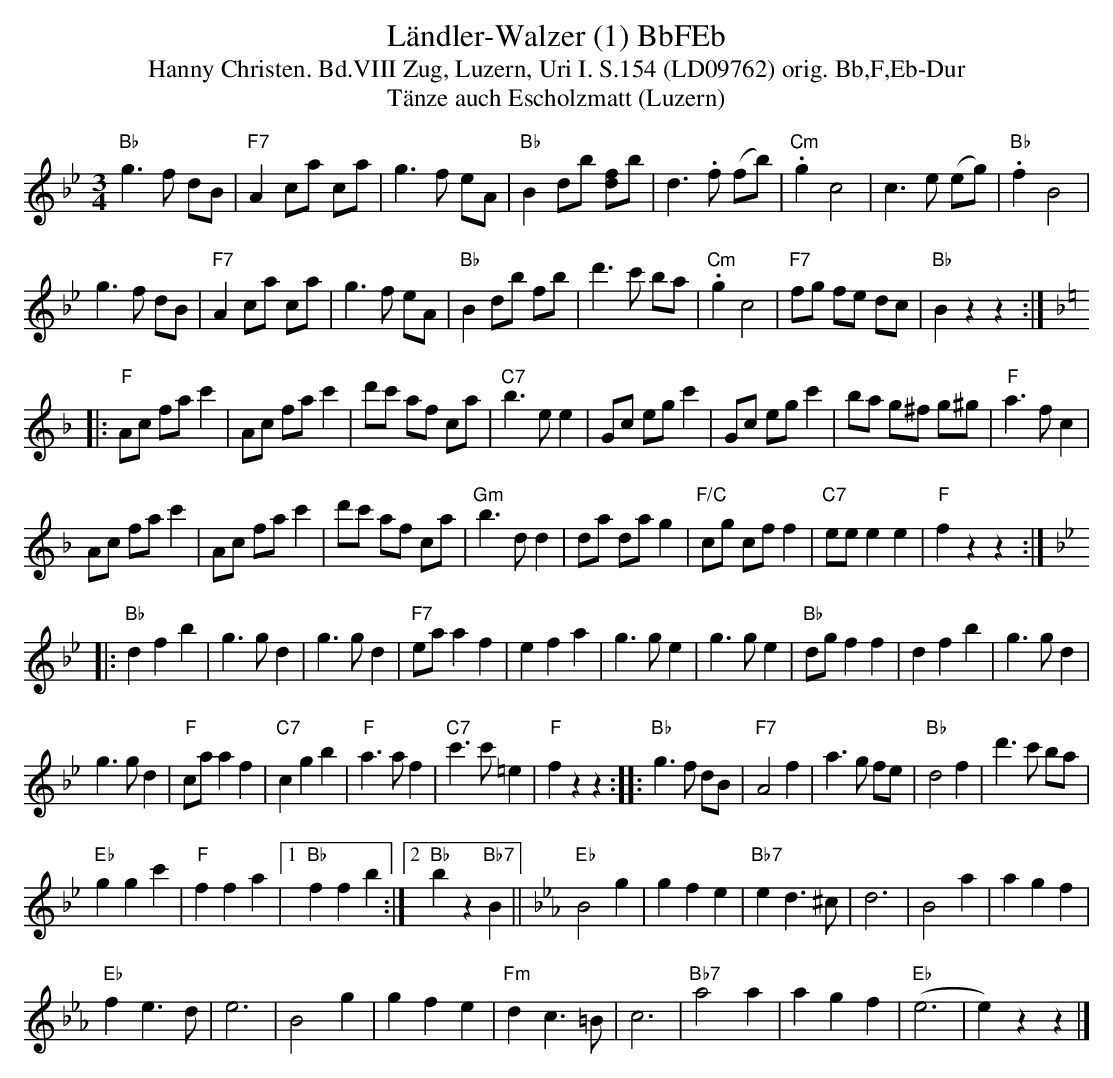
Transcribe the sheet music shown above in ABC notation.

X:1
T: Ländler-Walzer (1) BbFEb
T:Hanny Christen. Bd.VIII Zug, Luzern, Uri I. S.154 (LD09762) orig. Bb,F,Eb-Dur
T: T\"anze auch Escholzmatt (Luzern)
M:3/4
L:1/8
K:Bb %%MIDI gchordon
"Bb"g3f dB | "F7"A2 ca ca | g3f eA | "Bb"B2 db [df]b | d3.f (fb) | "Cm".g2 c4 | c3e (eg) | "Bb".f2B4 |
g3f dB | "F7"A2 ca ca | g3f eA | "Bb"B2 db fb | d'3c' ba | "Cm".g2c4 | "F7"fg fe dc | "Bb"B2z2z2 :: [K:F]
"F"Ac fa c'2 | Ac fa c'2 | d'c' af ca | "C7"b3e e2 | Gc eg c'2 | Gc eg c'2 | ba g^f g^g | "F"a3f c2 |
Ac fa c'2 | Ac fa c'2 | d'c' af ca | "Gm"b3d d2 | da da g2 | "F/C"cg cf f2 | "C7"ee e2e2 | "F"f2z2z2 :: [K:Bb] [L:1/4]
"Bb"dfb | g>gd | g>g d | "F7"e/a/ af | efa | g>ge | g>ge | "Bb"d/g/ ff | dfb | g>gd |
g>gd | "F"c/a/af | "C7"cgb | "F"a>af |  "C7"c'>c'=e | "F"fzz :: "Bb"g>f d/B/ | "F7"A2f | a>g f/e/ | "Bb"d2f | d'>c' b/a/ |
"Eb"ggc' | "F"ffa |1 "Bb"ffb :|2 "Bb"bz"Bb7"B || [K:Eb] "Eb"B2g | gfe | "Bb7"ed>^c | d3 | B2a | agf |
"Eb"fe>d | e3 | B2g | gfe | "Fm"dc>=B | c3 | "Bb7"a2a | agf | ("Eb"e3 | e)zz |]
